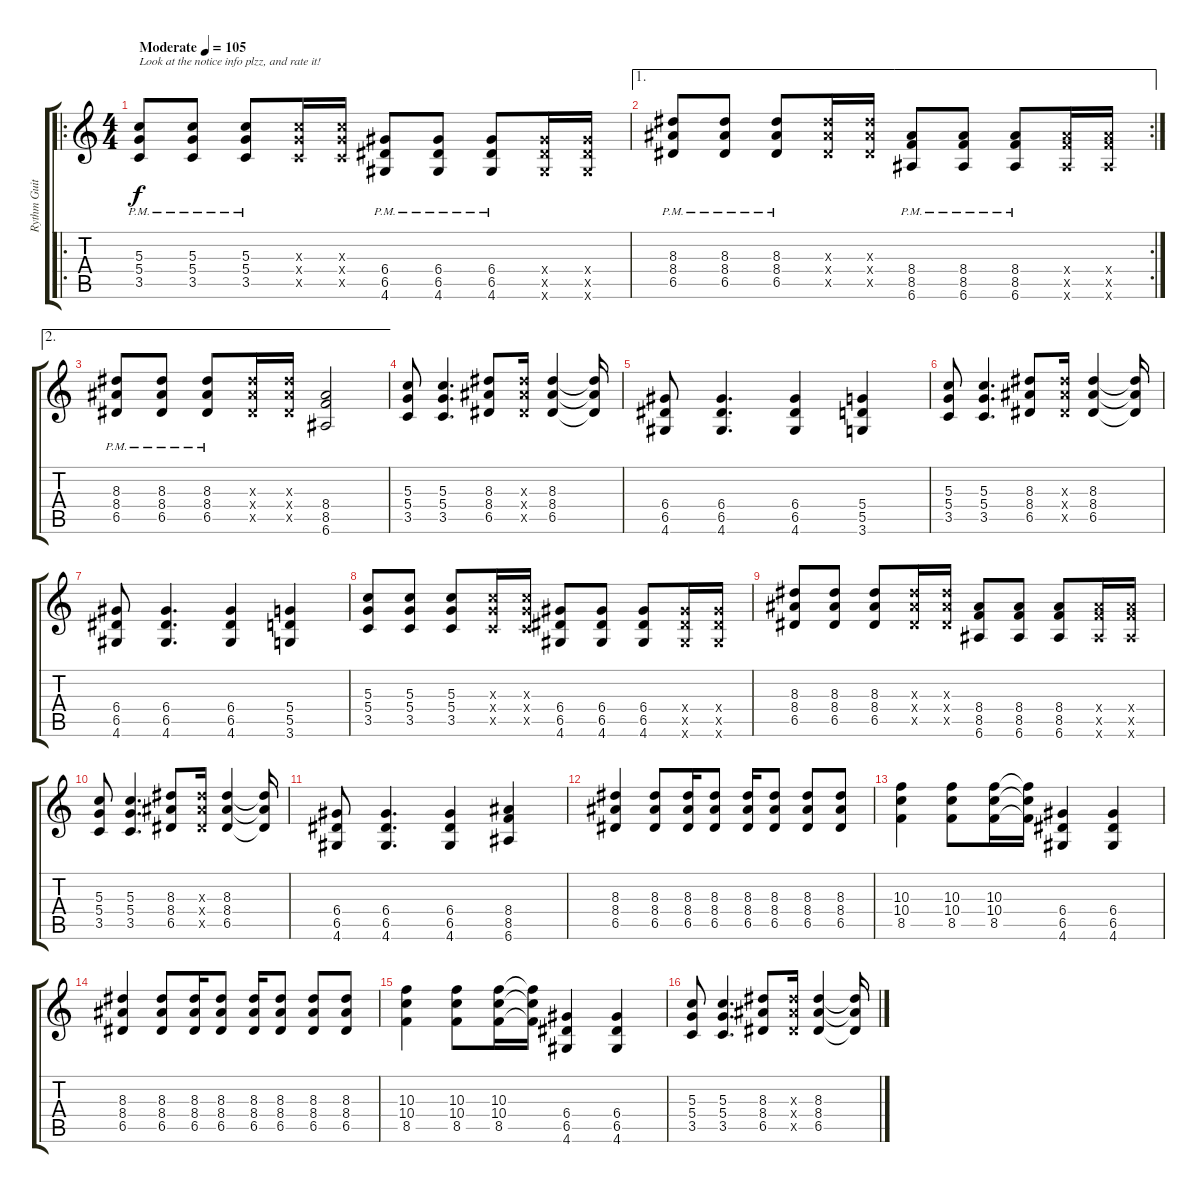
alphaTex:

\track ("Rythm Guitar" "Rythm Guit") {instrument distortionguitar}
\staff {score tabs}
\tuning (E4 B3 G3 D3 A2 E2) {hide}
\ro
\ts (4 4)
\tempo (105 "Moderate")
\clef g2
\ks c
(5.3{pm} 5.4{pm} 3.5{pm}).8{txt "Look at the notice info plzz, and rate it!" dy f instrument distortionguitar} (5.3{pm} 5.4{pm} 3.5{pm}).8 (5.3{pm} 5.4{pm} 3.5{pm}).8 (5.3{x} 5.4{x} 3.5{x}).16 (5.3{x} 5.4{x} 3.5{x}).16 (6.4{pm} 6.5{pm} 4.6{pm}).8 (6.4{pm} 6.5{pm} 4.6{pm}).8 (6.4{pm} 6.5{pm} 4.6{pm}).8 (6.4{x} 6.5{x} 4.6{x}).16 (6.4{x} 6.5{x} 4.6{x}).16 |
\ae 1
\rc 2
(8.3{pm} 8.4{pm} 6.5{pm}).8 (8.3{pm} 8.4{pm} 6.5{pm}).8 (8.3{pm} 8.4{pm} 6.5{pm}).8 (8.3{x} 8.4{x} 6.5{x}).16 (8.3{x} 8.4{x} 6.5{x}).16 (8.4{pm} 8.5{pm} 6.6{pm}).8 (8.4{pm} 8.5{pm} 6.6{pm}).8 (8.4{pm} 8.5{pm} 6.6{pm}).8 (8.4{x} 8.5{x} 6.6{x}).16 (8.4{x} 8.5{x} 6.6{x}).16 |
\ae 2
(8.3{pm} 8.4{pm} 6.5{pm}).8 (8.3{pm} 8.4{pm} 6.5{pm}).8 (8.3{pm} 8.4{pm} 6.5{pm}).8 (8.3{x} 8.4{x} 6.5{x}).16 (8.3{x} 8.4{x} 6.5{x}).16 (8.4 8.5 6.6).2 |
(5.3 5.4 3.5).8 (5.3 5.4 3.5).4{d} (8.3 8.4 6.5).8 (8.3{x} 8.4{x} 6.5{x}).16 (8.3 8.4 6.5).4 (8.3{t} 8.4{t} 6.5{t}).16 |
(6.4 6.5 4.6).8 (6.4 6.5 4.6).4{d} (6.4 6.5 4.6).4 (5.4 5.5 3.6).4 |
(5.3 5.4 3.5).8 (5.3 5.4 3.5).4{d} (8.3 8.4 6.5).8 (8.3{x} 8.4{x} 6.5{x}).16 (8.3 8.4 6.5).4 (8.3{t} 8.4{t} 6.5{t}).16 |
(6.4 6.5 4.6).8 (6.4 6.5 4.6).4{d} (6.4 6.5 4.6).4 (5.4 5.5 3.6).4 |
(5.3 5.4 3.5).8 (5.3 5.4 3.5).8 (5.3 5.4 3.5).8 (5.3{x} 5.4{x} 3.5{x}).16 (5.3{x} 5.4{x} 3.5{x}).16 (6.4 6.5 4.6).8 (6.4 6.5 4.6).8 (6.4 6.5 4.6).8 (6.4{x} 6.5{x} 4.6{x}).16 (6.4{x} 6.5{x} 4.6{x}).16 |
(8.3 8.4 6.5).8 (8.3 8.4 6.5).8 (8.3 8.4 6.5).8 (8.3{x} 8.4{x} 6.5{x}).16 (8.3{x} 8.4{x} 6.5{x}).16 (8.4 8.5 6.6).8 (8.4 8.5 6.6).8 (8.4 8.5 6.6).8 (8.4{x} 8.5{x} 6.6{x}).16 (8.4{x} 8.5{x} 6.6{x}).16 |
(5.3 5.4 3.5).8 (5.3 5.4 3.5).4{d} (8.3 8.4 6.5).8 (8.3{x} 8.4{x} 6.5{x}).16 (8.3 8.4 6.5).4 (8.3{t} 8.4{t} 6.5{t}).16 |
(6.4 6.5 4.6).8 (6.4 6.5 4.6).4{d} (6.4 6.5 4.6).4 (8.4 8.5 6.6).4 |
(8.3 8.4 6.5).4 (8.3 8.4 6.5).8 (8.3 8.4 6.5).16 (8.3 8.4 6.5).8 (8.3 8.4 6.5).16 (8.3 8.4 6.5).8 (8.3 8.4 6.5).8 (8.3 8.4 6.5).8 |
(10.3 10.4 8.5).4 (10.3 10.4 8.5).8 (10.3 10.4 8.5).16 (10.3{t} 10.4{t} 8.5{t}).16 (6.4 6.5 4.6).4 (6.4 6.5 4.6).4 |
(8.3 8.4 6.5).4 (8.3 8.4 6.5).8 (8.3 8.4 6.5).16 (8.3 8.4 6.5).8 (8.3 8.4 6.5).16 (8.3 8.4 6.5).8 (8.3 8.4 6.5).8 (8.3 8.4 6.5).8 |
(10.3 10.4 8.5).4 (10.3 10.4 8.5).8 (10.3 10.4 8.5).16 (10.3{t} 10.4{t} 8.5{t}).16 (6.4 6.5 4.6).4 (6.4 6.5 4.6).4 |
(5.3 5.4 3.5).8 (5.3 5.4 3.5).4{d} (8.3 8.4 6.5).8 (8.3{x} 8.4{x} 6.5{x}).16 (8.3 8.4 6.5).4 (8.3{t} 8.4{t} 6.5{t}).16
